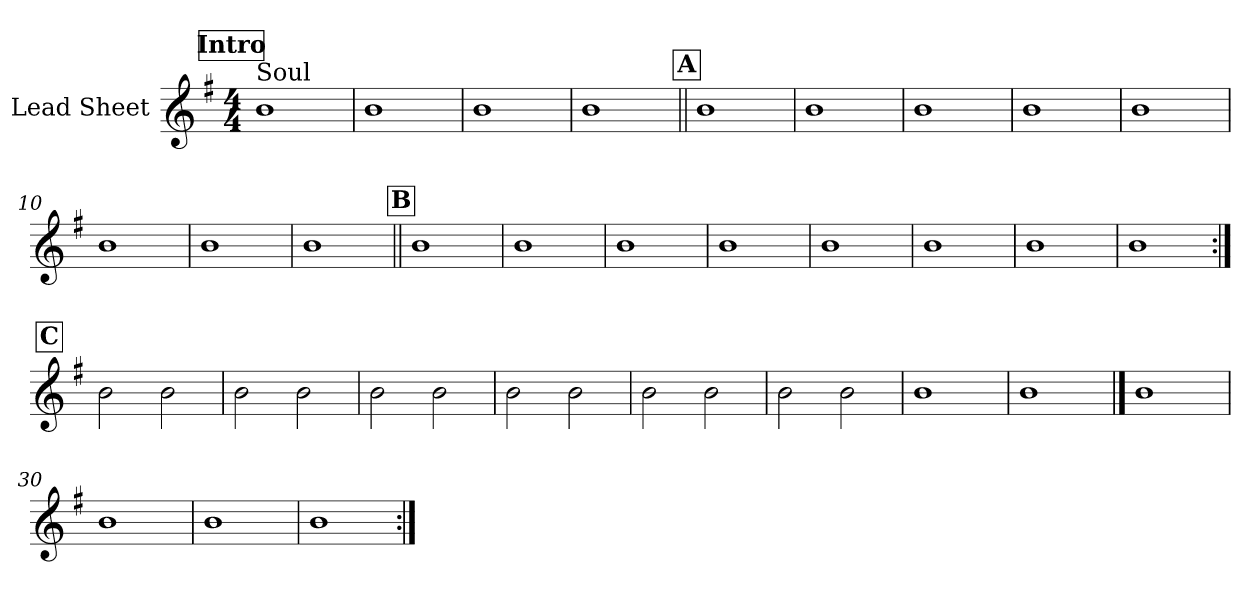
**kern
*part1
*staff1
*I"Lead Sheet
*clefG2
*k[f#]
*G:
*M4/4
*MM100
!!LO:REH:place=s1:a:fs=14:t=Intro
=1
!LO:TX:a:t=Soul
1b
=2
1b
=3
1b
=4
1b
!!LO:LB:g=z
!!LO:REH:place=s1:a:fs=14:t=A
=5||
1b
=6
1b
=7
1b
=8
1b
!!LO:LB:g=z
=9
1b
=10
1b
=11
1b
=12
1b
!!LO:LB:g=z
!!LO:REH:place=s1:a:fs=14:t=B
=13||
1b
=14
1b
=15
1b
=16
1b
!!LO:LB:g=z
=17
1b
=18
1b
=19
1b
=20
1b
!!LO:LB:g=z
!!LO:REH:place=s1:a:fs=14:t=C
=21:|!
2b\
2b\
=22
2b\
2b\
=23
2b\
2b\
=24
2b\
2b\
!!LO:LB:g=z
=25
2b\
2b\
=26
2b\
2b\
=27
1b
=28
1b
!!LO:LB:g=z
==29
1b
=30
1b
=31
1b
=32
1b
=:|!
*-
